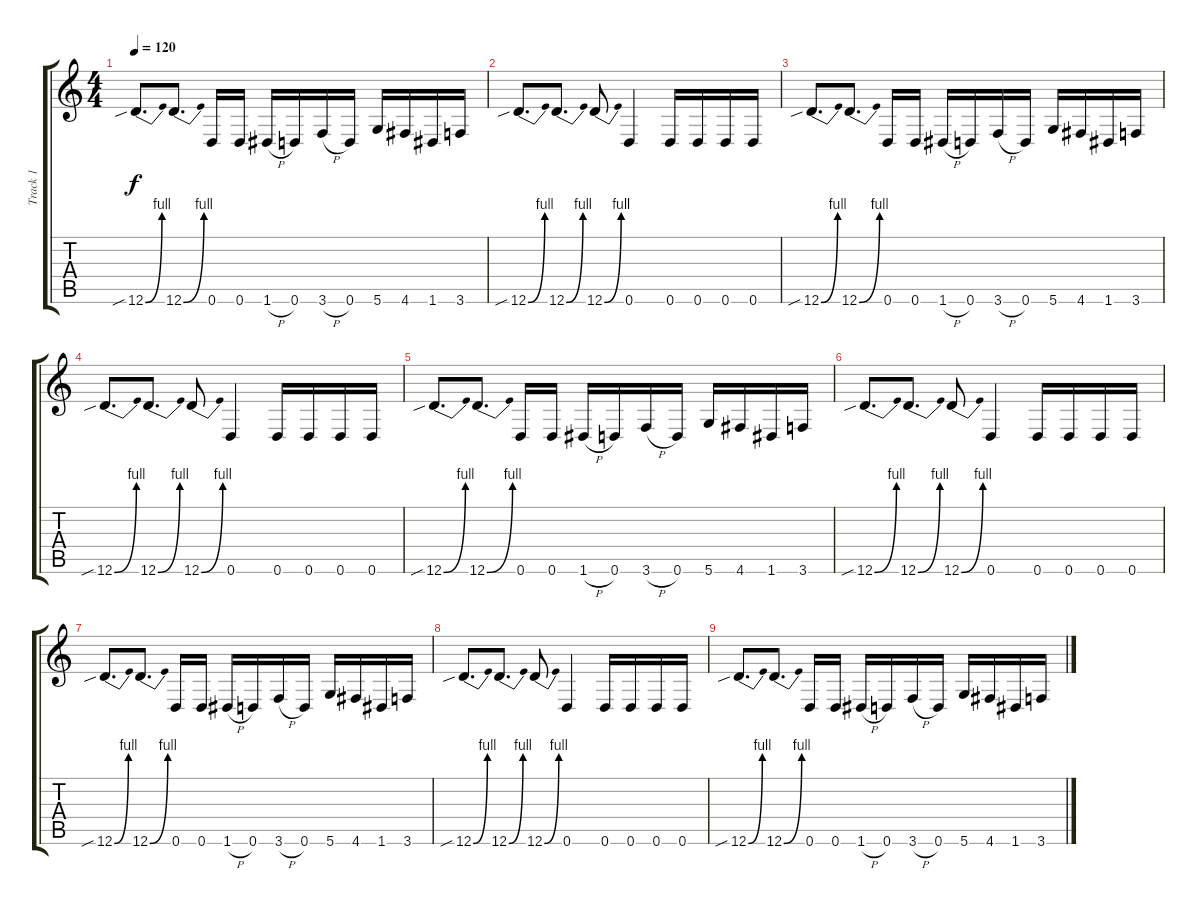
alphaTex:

\track ("Track 1" "Track 1") {instrument distortionguitar}
\staff {score tabs}
\tuning (E4 B3 G3 D3 A2 D2) {hide}
\ts (4 4)
\tempo 120
\clef g2
\ks c
12.6{be (bend 0 0 60 4) sib}.8{d dy f} 12.6{be (bend 0 0 60 4)}.8{d} 0.6.16 0.6.16 1.6{h}.16 0.6.16 3.6{h}.16 0.6.16 5.6.16 4.6.16 1.6.16 3.6.16 |
12.6{be (bend 0 0 60 4) sib}.8{d} 12.6{be (bend 0 0 60 4)}.8{d} 12.6{be (bend 0 0 60 4)}.8 0.6.4 0.6.16 0.6.16 0.6.16 0.6.16 |
12.6{be (bend 0 0 60 4) sib}.8{d} 12.6{be (bend 0 0 60 4)}.8{d} 0.6.16 0.6.16 1.6{h}.16 0.6.16 3.6{h}.16 0.6.16 5.6.16 4.6.16 1.6.16 3.6.16 |
12.6{be (bend 0 0 60 4) sib}.8{d} 12.6{be (bend 0 0 60 4)}.8{d} 12.6{be (bend 0 0 60 4)}.8 0.6.4 0.6.16 0.6.16 0.6.16 0.6.16 |
12.6{be (bend 0 0 60 4) sib}.8{d} 12.6{be (bend 0 0 60 4)}.8{d} 0.6.16 0.6.16 1.6{h}.16 0.6.16 3.6{h}.16 0.6.16 5.6.16 4.6.16 1.6.16 3.6.16 |
12.6{be (bend 0 0 60 4) sib}.8{d} 12.6{be (bend 0 0 60 4)}.8{d} 12.6{be (bend 0 0 60 4)}.8 0.6.4 0.6.16 0.6.16 0.6.16 0.6.16 |
12.6{be (bend 0 0 60 4) sib}.8{d} 12.6{be (bend 0 0 60 4)}.8{d} 0.6.16 0.6.16 1.6{h}.16 0.6.16 3.6{h}.16 0.6.16 5.6.16 4.6.16 1.6.16 3.6.16 |
12.6{be (bend 0 0 60 4) sib}.8{d} 12.6{be (bend 0 0 60 4)}.8{d} 12.6{be (bend 0 0 60 4)}.8 0.6.4 0.6.16 0.6.16 0.6.16 0.6.16 |
12.6{be (bend 0 0 60 4) sib}.8{d} 12.6{be (bend 0 0 60 4)}.8{d} 0.6.16 0.6.16 1.6{h}.16 0.6.16 3.6{h}.16 0.6.16 5.6.16 4.6.16 1.6.16 3.6.16
